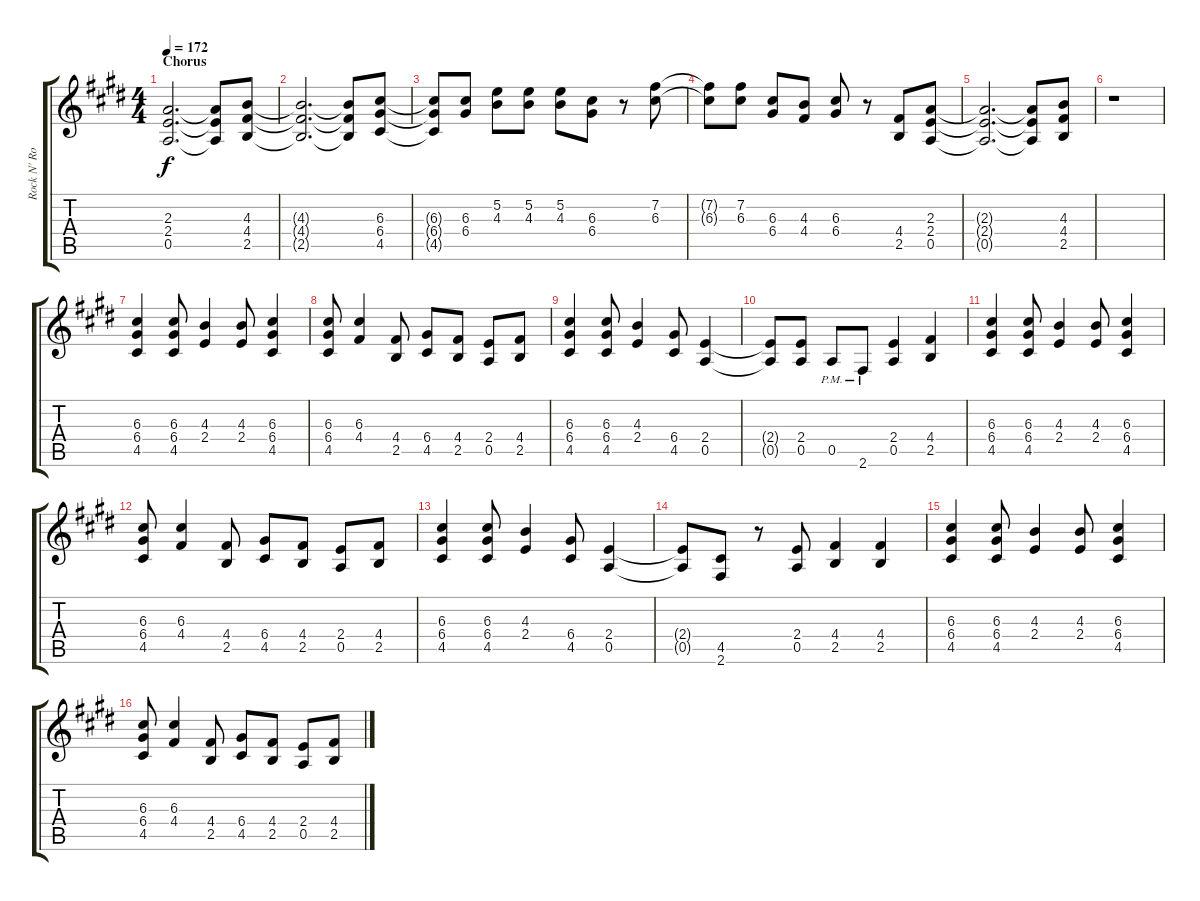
\track ("Rock N' Rolf" "Rock N' Ro") {instrument distortionguitar}
\staff {score tabs}
\tuning (E4 B3 G3 D3 A2 E2) {hide}
\ts (4 4)
\section ("" "Chorus")
\tempo 172
\clef g2
\ks c#minor
(2.3{t} 2.4{t} 0.5{t}).2{d dy f} (2.3{t} 2.4{t} 0.5{t}).8 (4.3 4.4 2.5).8 |
(4.3{t} 4.4{t} 2.5{t}).2{d} (4.3{t} 4.4{t} 2.5{t}).8 (6.3 6.4 4.5).8 |
(6.3{t} 6.4{t} 4.5{t}).8 (6.3 6.4).8 (5.2 4.3).8 (5.2 4.3).8 (5.2 4.3).8 (6.3 6.4).8 r.8 (7.2 6.3).8 |
(7.2{t} 6.3{t}).8 (7.2 6.3).8 (6.3 6.4).8 (4.3 4.4).8 (6.3 6.4).8 r.8 (4.4 2.5).8 (2.3 2.4 0.5).8 |
(2.3{t} 2.4{t} 0.5{t}).2{d} (2.3{t} 2.4{t} 0.5{t}).8 (4.3 4.4 2.5).8 |
r.1 |
(6.3 6.4 4.5).4 (6.3 6.4 4.5).8 (4.3 2.4).4 (4.3 2.4).8 (6.3 6.4 4.5).4 |
(6.3 6.4 4.5).8 (6.3 4.4).4 (4.4 2.5).8 (6.4 4.5).8 (4.4 2.5).8 (2.4 0.5).8 (4.4 2.5).8 |
(6.3 6.4 4.5).4 (6.3 6.4 4.5).8 (4.3 2.4).4 (6.4 4.5).8 (2.4 0.5).4 |
(2.4{t} 0.5{t}).8 (2.4 0.5).8 0.5{pm}.8 2.6{pm}.8 (2.4 0.5).4 (4.4 2.5).4 |
(6.3 6.4 4.5).4 (6.3 6.4 4.5).8 (4.3 2.4).4 (4.3 2.4).8 (6.3 6.4 4.5).4 |
(6.3 6.4 4.5).8 (6.3 4.4).4 (4.4 2.5).8 (6.4 4.5).8 (4.4 2.5).8 (2.4 0.5).8 (4.4 2.5).8 |
(6.3 6.4 4.5).4 (6.3 6.4 4.5).8 (4.3 2.4).4 (6.4 4.5).8 (2.4 0.5).4 |
(2.4{t} 0.5{t}).8 (4.5 2.6).8 r.8 (2.4 0.5).8 (4.4 2.5).4 (4.4 2.5).4 |
(6.3 6.4 4.5).4 (6.3 6.4 4.5).8 (4.3 2.4).4 (4.3 2.4).8 (6.3 6.4 4.5).4 |
(6.3 6.4 4.5).8 (6.3 4.4).4 (4.4 2.5).8 (6.4 4.5).8 (4.4 2.5).8 (2.4 0.5).8 (4.4 2.5).8
